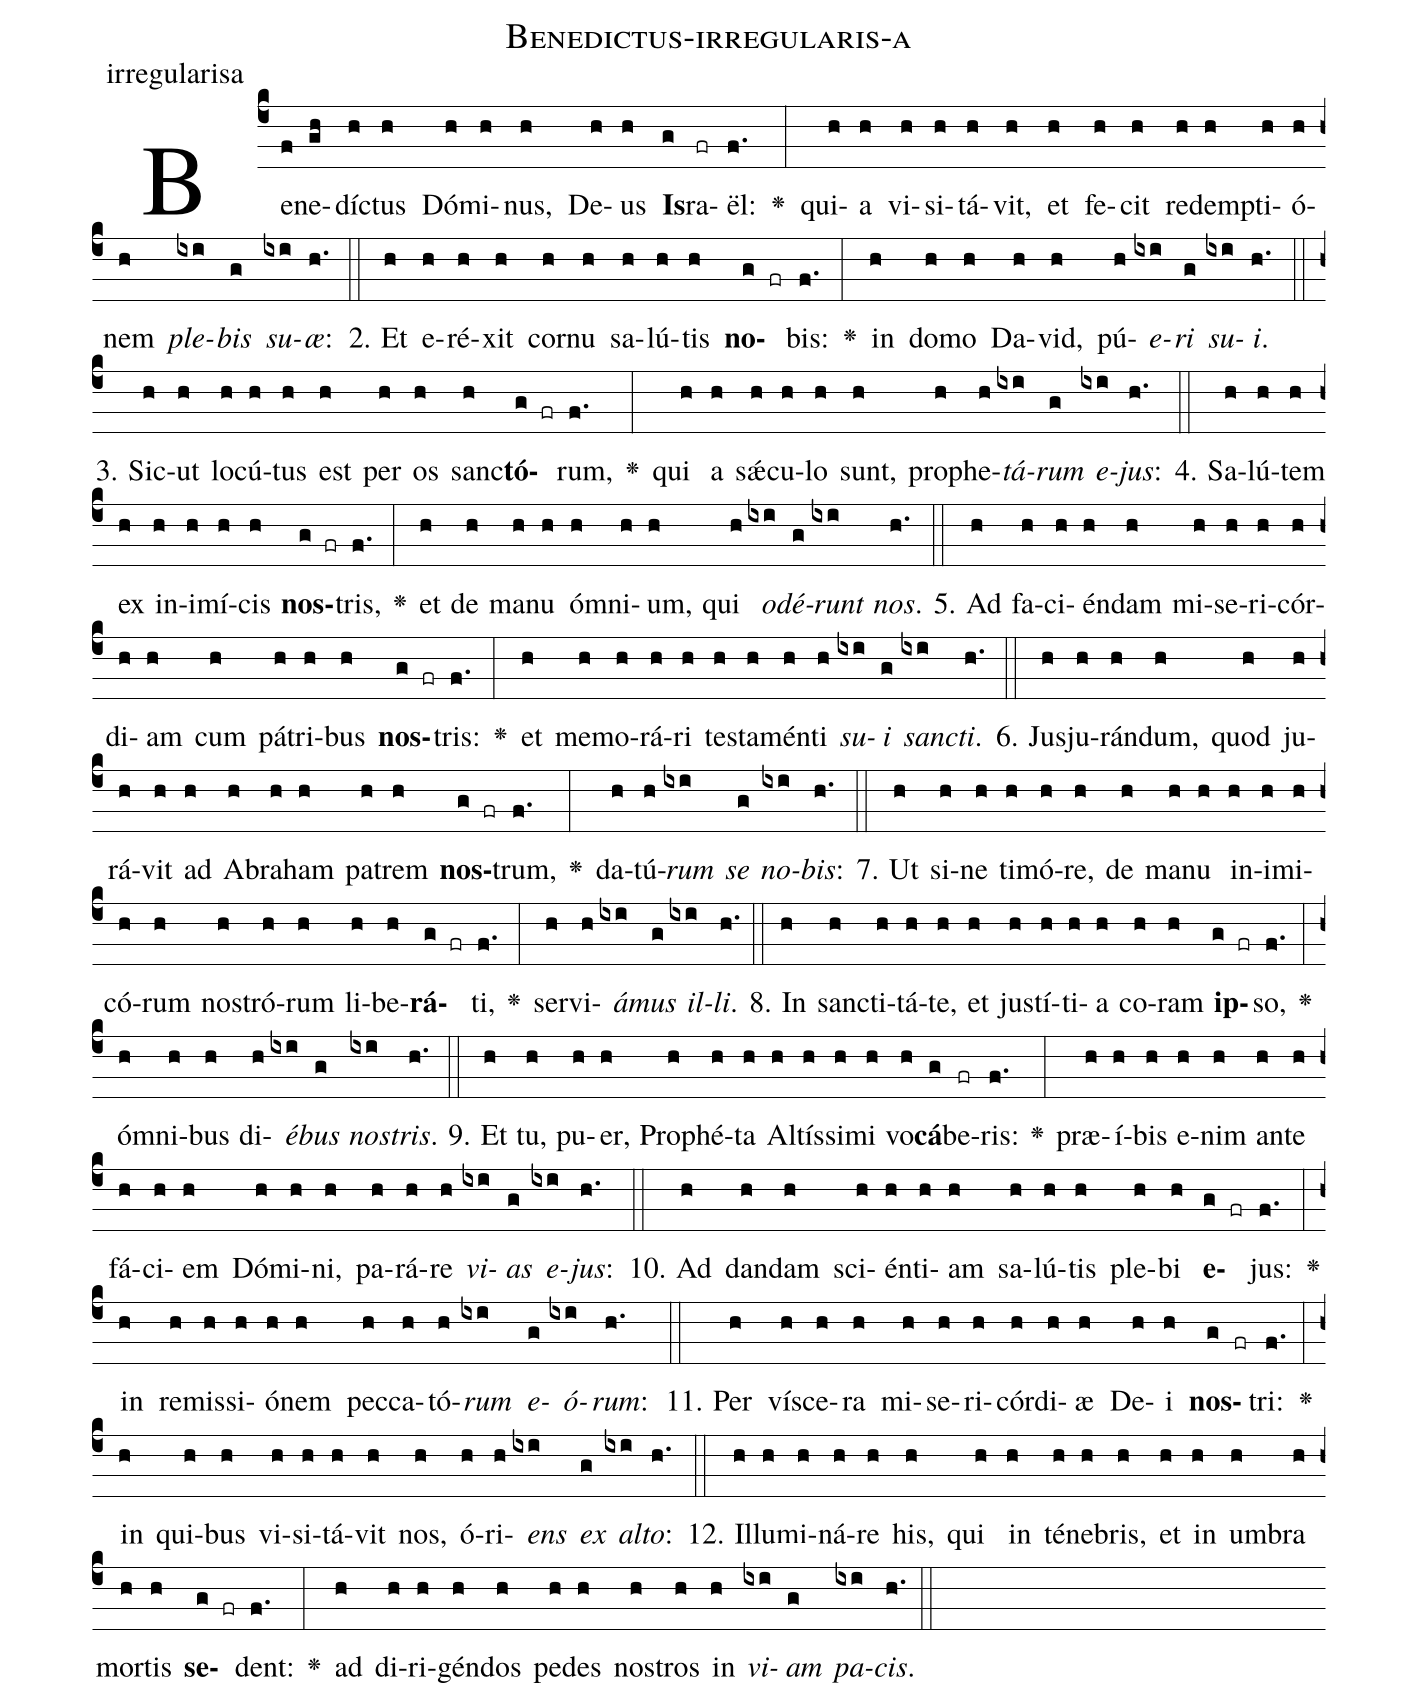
name: Benedictus-irregularis-a;
annotation: irregularisa;
%%
(c4)Be(f)ne(gh)díc(h)tus(h) Dó(h)mi(h)nus,(h) De(h)us(h) <b>Is</b>(g)ra(fr)ël:(f.) <v>\greheightstar</v>(:) qui(h)a(h) vi(h)si(h)tá(h)vit,(h) et(h) fe(h)cit(h) red(h)emp(h)ti(h)ó(h)nem(h) <i>ple</i>(ixi)<i>bis</i>(g) <i>su</i>(ixi)<i>æ</i>:(h.) (::)
2. Et(h) e(h)ré(h)xit(h) cor(h)nu(h) sa(h)lú(h)tis(h) <b>no</b>(g fr)bis:(f.) <v>\greheightstar</v>(:) in(h) do(h)mo(h) Da(h)vid,(h) pú(h)<i>e</i>(ixi)<i>ri</i>(g) <i>su</i>(ixi)<i>i</i>.(h.) (::)
3. Sic(h)ut(h) lo(h)cú(h)tus(h) est(h) per(h) os(h) sanc(h)<b>tó</b>(g fr)rum,(f.) <v>\greheightstar</v>(:) qui(h) a(h) sǽ(h)cu(h)lo(h) sunt,(h) pro(h)phe(h)<i>tá</i>(ixi)<i>rum</i>(g) <i>e</i>(ixi)<i>jus</i>:(h.) (::)
4. Sa(h)lú(h)tem(h) ex(h) in(h)i(h)mí(h)cis(h) <b>nos</b>(g fr)tris,(f.) <v>\greheightstar</v>(:) et(h) de(h) ma(h)nu(h) óm(h)ni(h)um,(h) qui(h) <i>o</i>(ixi)<i>dé</i>(g)<i>runt</i>(ixi) <i>nos</i>.(h.) (::)
5. Ad(h) fa(h)ci(h)én(h)dam(h) mi(h)se(h)ri(h)cór(h)di(h)am(h) cum(h) pá(h)tri(h)bus(h) <b>nos</b>(g fr)tris:(f.) <v>\greheightstar</v>(:) et(h) me(h)mo(h)rá(h)ri(h) tes(h)ta(h)mén(h)ti(h) <i>su</i>(ixi)<i>i</i>(g) <i>sanc</i>(ixi)<i>ti</i>.(h.) (::)
6. Ju(h)sju(h)rán(h)dum,(h) quod(h) ju(h)rá(h)vit(h) ad(h) A(h)bra(h)ham(h) pa(h)trem(h) <b>nos</b>(g fr)trum,(f.) <v>\greheightstar</v>(:) da(h)tú(h)<i>rum</i>(ixi) <i>se</i>(g) <i>no</i>(ixi)<i>bis</i>:(h.) (::)
7. Ut(h) si(h)ne(h) ti(h)mó(h)re,(h) de(h) ma(h)nu(h) in(h)i(h)mi(h)có(h)rum(h) nos(h)tró(h)rum(h) li(h)be(h)<b>rá</b>(g fr)ti,(f.) <v>\greheightstar</v>(:) ser(h)vi(h)<i>á</i>(ixi)<i>mus</i>(g) <i>il</i>(ixi)<i>li</i>.(h.) (::)
8. In(h) sanc(h)ti(h)tá(h)te,(h) et(h) jus(h)tí(h)ti(h)a(h) co(h)ram(h) <b>ip</b>(g fr)so,(f.) <v>\greheightstar</v>(:) óm(h)ni(h)bus(h) di(h)<i>é</i>(ixi)<i>bus</i>(g) <i>nos</i>(ixi)<i>tris</i>.(h.) (::)
9. Et(h) tu,(h) pu(h)er,(h) Pro(h)phé(h)ta(h) Al(h)tís(h)si(h)mi(h) vo(h)<b>cá</b>(g)be(fr)ris:(f.) <v>\greheightstar</v>(:) præ(h)í(h)bis(h) e(h)nim(h) an(h)te(h) fá(h)ci(h)em(h) Dó(h)mi(h)ni,(h) pa(h)rá(h)re(h) <i>vi</i>(ixi)<i>as</i>(g) <i>e</i>(ixi)<i>jus</i>:(h.) (::)
10. Ad(h) dan(h)dam(h) sci(h)én(h)ti(h)am(h) sa(h)lú(h)tis(h) ple(h)bi(h) <b>e</b>(g fr)jus:(f.) <v>\greheightstar</v>(:) in(h) re(h)mis(h)si(h)ó(h)nem(h) pec(h)ca(h)tó(h)<i>rum</i>(ixi) <i>e</i>(g)<i>ó</i>(ixi)<i>rum</i>:(h.) (::)
11. Per(h) ví(h)sce(h)ra(h) mi(h)se(h)ri(h)cór(h)di(h)æ(h) De(h)i(h) <b>nos</b>(g fr)tri:(f.) <v>\greheightstar</v>(:) in(h) qui(h)bus(h) vi(h)si(h)tá(h)vit(h) nos,(h) ó(h)ri(h)<i>ens</i>(ixi) <i>ex</i>(g) <i>al</i>(ixi)<i>to</i>:(h.) (::)
12. Il(h)lu(h)mi(h)ná(h)re(h) his,(h) qui(h) in(h) té(h)ne(h)bris,(h) et(h) in(h) um(h)bra(h) mor(h)tis(h) <b>se</b>(g fr)dent:(f.) <v>\greheightstar</v>(:) ad(h) di(h)ri(h)gén(h)dos(h) pe(h)des(h) nos(h)tros(h) in(h) <i>vi</i>(ixi)<i>am</i>(g) <i>pa</i>(ixi)<i>cis</i>.(h.) (::)
